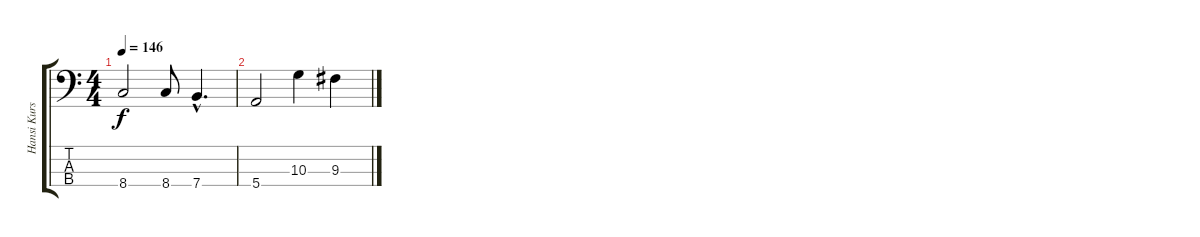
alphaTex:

\track ("Hansi Kursh" "Hansi Kurs") {instrument electricbasspick}
\staff {score tabs}
\tuning (G2 D2 A1 E1) {hide}
\ts (4 4)
\tempo 146
\clef f4
\ks c
8.4.2{dy f} 8.4.8 7.4{hac}.4{d} |
5.4.2 10.3.4 9.3.4
